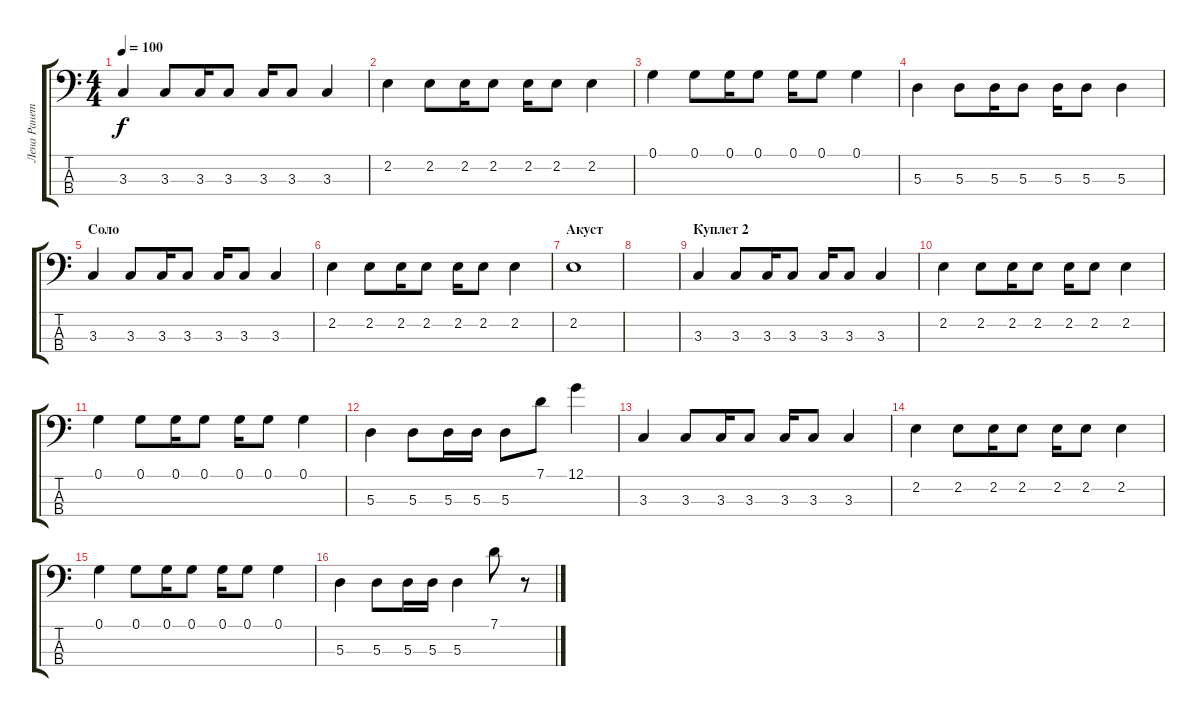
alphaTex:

\track ("Лена Ранетка" "Лена Ранет") {instrument electricbassfinger}
\staff {score tabs}
\tuning (G2 D2 A1 E1) {hide}
\ts (4 4)
\tempo 100
\clef f4
\ks c
3.3.4{dy f} 3.3.8 3.3.16 3.3.8 3.3.16 3.3.8 3.3.4 |
2.2.4 2.2.8 2.2.16 2.2.8 2.2.16 2.2.8 2.2.4 |
0.1.4 0.1.8 0.1.16 0.1.8 0.1.16 0.1.8 0.1.4 |
5.3.4 5.3.8 5.3.16 5.3.8 5.3.16 5.3.8 5.3.4 |
\section ("" "Соло")
3.3.4 3.3.8 3.3.16 3.3.8 3.3.16 3.3.8 3.3.4 |
2.2.4 2.2.8 2.2.16 2.2.8 2.2.16 2.2.8 2.2.4 |
\section ("" "Акуст")
2.2.1 |
|
\section ("" "Куплет 2")
3.3.4 3.3.8 3.3.16 3.3.8 3.3.16 3.3.8 3.3.4 |
2.2.4 2.2.8 2.2.16 2.2.8 2.2.16 2.2.8 2.2.4 |
0.1.4 0.1.8 0.1.16 0.1.8 0.1.16 0.1.8 0.1.4 |
5.3.4 5.3.8 5.3.16 5.3.16 5.3.8 7.1.8{volume 16 instrument slapbass1} 12.1.4{instrument electricbassfinger} |
3.3.4{instrument electricbassfinger} 3.3.8 3.3.16 3.3.8 3.3.16 3.3.8 3.3.4 |
2.2.4 2.2.8 2.2.16 2.2.8 2.2.16 2.2.8 2.2.4 |
0.1.4 0.1.8 0.1.16 0.1.8 0.1.16 0.1.8 0.1.4 |
5.3.4 5.3.8 5.3.16 5.3.16 5.3.4 7.1.8{volume 16 instrument slapbass1} r.8
